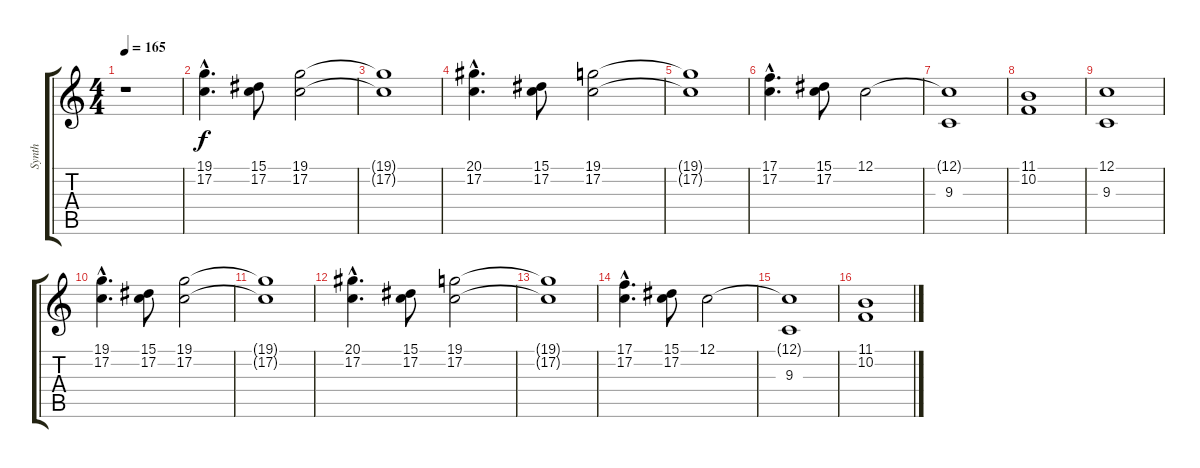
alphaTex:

\track ("Synth" "Synth") {instrument stringensemble1}
\staff {score tabs}
\tuning (C4 G3 Eb3 Bb2 F2 C2) {hide}
\ts (4 4)
\tempo 165
\clef g2
\ks c
r.1{dy f} |
(19.1{hac} 17.2{hac}).4{d} (15.1 17.2).8 (19.1 17.2).2 |
(19.1{t} 17.2{t}).1 |
(20.1{hac} 17.2{hac}).4{d} (15.1 17.2).8 (19.1 17.2).2 |
(19.1{t} 17.2{t}).1 |
(17.1{hac} 17.2{hac}).4{d} (15.1 17.2).8 12.1.2 |
(12.1{t} 9.3).1 |
(11.1 10.2).1 |
(12.1 9.3).1 |
(19.1{hac} 17.2{hac}).4{d} (15.1 17.2).8 (19.1 17.2).2 |
(19.1{t} 17.2{t}).1 |
(20.1{hac} 17.2{hac}).4{d} (15.1 17.2).8 (19.1 17.2).2 |
(19.1{t} 17.2{t}).1 |
(17.1{hac} 17.2{hac}).4{d} (15.1 17.2).8 12.1.2 |
(12.1{t} 9.3).1 |
(11.1 10.2).1
